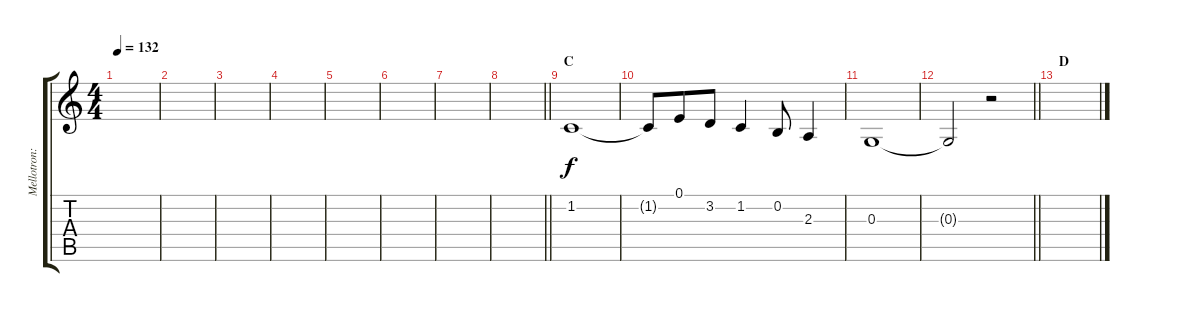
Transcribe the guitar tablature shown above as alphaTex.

\track ("Mellotron: Elton John" "Mellotron:") {instrument lead3calliope}
\staff {score tabs}
\tuning (E4 B3 G3 D3 A2 E2) {hide}
\ts (4 4)
\tempo 132
\clef g2
\ks c
|
|
|
|
|
|
|
\barLineRight lightlight
|
\section ("" "C")
1.2.1 |
1.2{t}.8 0.1.8{beam merge} 3.2.8 1.2.4 0.2.8 2.3.4 |
0.3.1 |
\barLineRight lightlight
0.3{t}.2 r.2 |
\section ("" "D")
